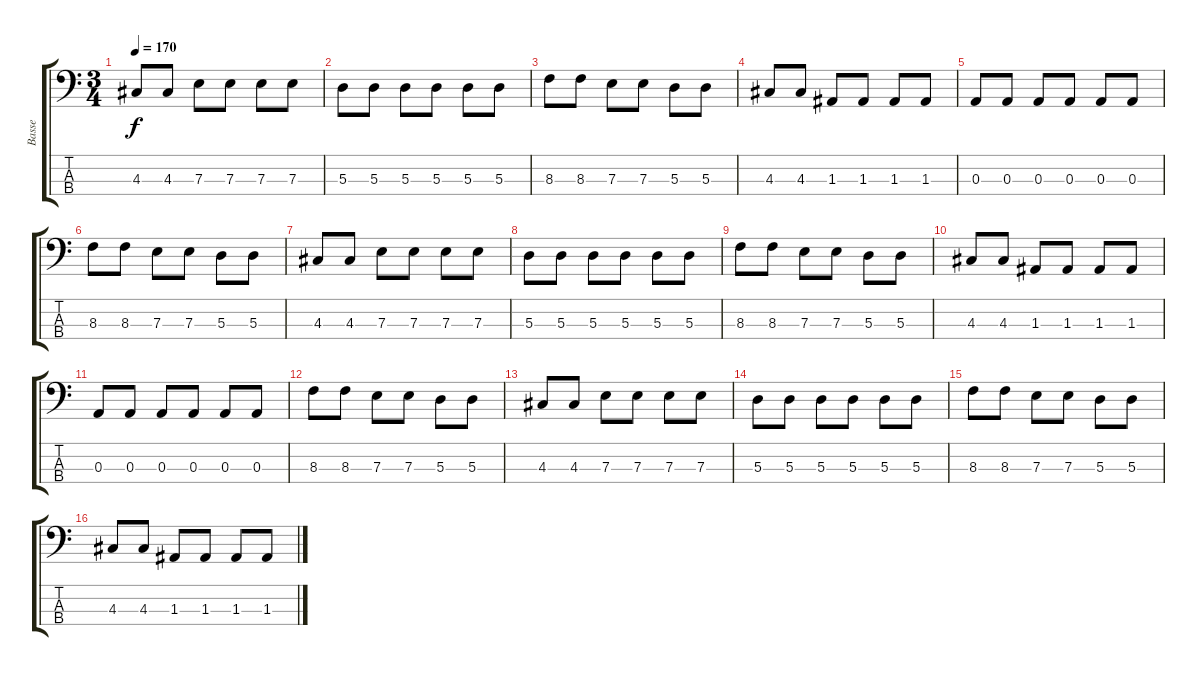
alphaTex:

\track ("Basse" "Basse") {instrument electricbassfinger}
\staff {score tabs}
\tuning (G2 D2 A1 E1) {hide}
\ts (3 4)
\tempo 170
\clef f4
\ks c
4.3.8{dy f} 4.3.8 7.3.8 7.3.8 7.3.8 7.3.8 |
5.3.8 5.3.8 5.3.8 5.3.8 5.3.8 5.3.8 |
8.3.8 8.3.8 7.3.8 7.3.8 5.3.8 5.3.8 |
4.3.8 4.3.8 1.3.8 1.3.8 1.3.8 1.3.8 |
0.3.8 0.3.8 0.3.8 0.3.8 0.3.8 0.3.8 |
8.3.8 8.3.8 7.3.8 7.3.8 5.3.8 5.3.8 |
4.3.8 4.3.8 7.3.8 7.3.8 7.3.8 7.3.8 |
5.3.8 5.3.8 5.3.8 5.3.8 5.3.8 5.3.8 |
8.3.8 8.3.8 7.3.8 7.3.8 5.3.8 5.3.8 |
4.3.8 4.3.8 1.3.8 1.3.8 1.3.8 1.3.8 |
0.3.8 0.3.8 0.3.8 0.3.8 0.3.8 0.3.8 |
8.3.8 8.3.8 7.3.8 7.3.8 5.3.8 5.3.8 |
4.3.8 4.3.8 7.3.8 7.3.8 7.3.8 7.3.8 |
5.3.8 5.3.8 5.3.8 5.3.8 5.3.8 5.3.8 |
8.3.8 8.3.8 7.3.8 7.3.8 5.3.8 5.3.8 |
4.3.8 4.3.8 1.3.8 1.3.8 1.3.8 1.3.8
